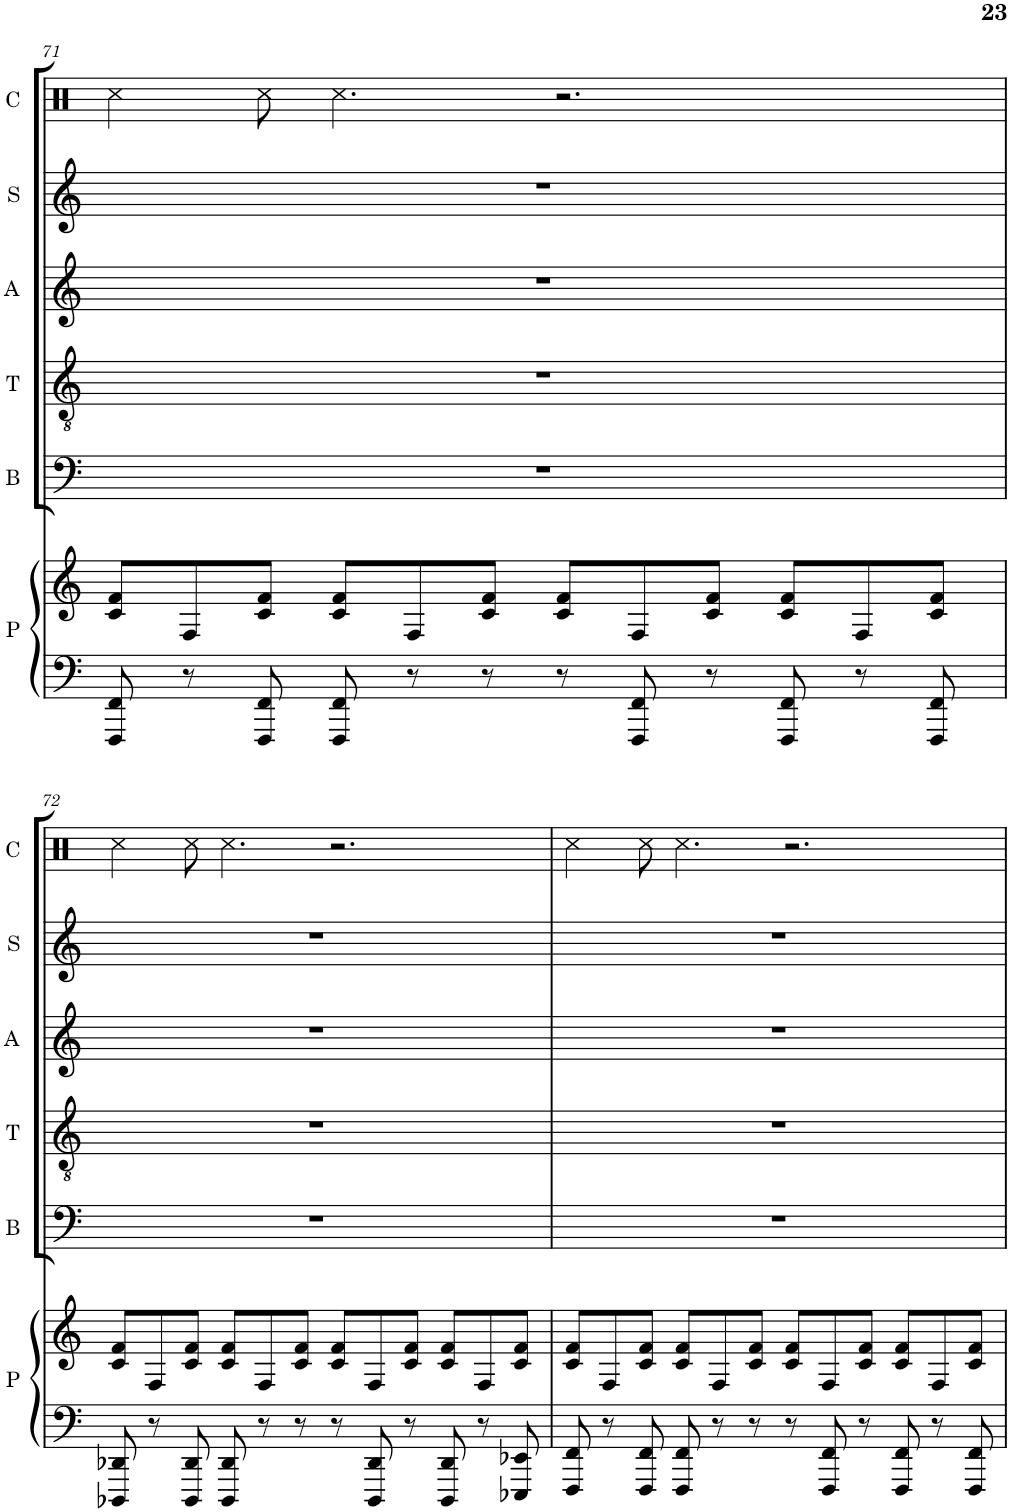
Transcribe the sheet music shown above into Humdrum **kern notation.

**kern	**kern	**kern	**kern	**kern	**kern	**kern
*part6	*part6	*part5	*part4	*part3	*part2	*part1
*staff7	*staff6	*staff5	*staff4	*staff3	*staff2	*staff1
*I"Piano	*	*I"Bass	*I"Tenor	*I"Alto	*I"Soprano	*I"Claps
*I'P	*	*I'B	*I'T	*I'A	*I'S	*I'C
!!LO:PB:g=z
*clefF4	*clefG2	*clefF4	*clefGv2	*clefG2	*clefG2	*clefX
*	*	*	*	*	*	*Trd14c24
*k[]	*k[]	*k[]	*k[]	*k[]	*k[]	*k[]
*M12/8	*M12/8	*M12/8	*M12/8	*M12/8	*M12/8	*M12/8
=71	=71	=71	=71	=71	=71	=71
8FFF/ 8FF/	8c/ 8f/L	1.r	1.r	1.r	1.r	4cc\
8r	8F/	.	.	.	.	.
8FFF/ 8FF/	8c/ 8f/J	.	.	.	.	8cc\
8FFF/ 8FF/	8c/ 8f/L	.	.	.	.	4.cc\
8r	8F/	.	.	.	.	.
8r	8c/ 8f/J	.	.	.	.	.
8r	8c/ 8f/L	.	.	.	.	2.r
8FFF/ 8FF/	8F/	.	.	.	.	.
8r	8c/ 8f/J	.	.	.	.	.
8FFF/ 8FF/	8c/ 8f/L	.	.	.	.	.
8r	8F/	.	.	.	.	.
8FFF/ 8FF/	8c/ 8f/J	.	.	.	.	.
!!LO:LB:g=z
=72	=72	=72	=72	=72	=72	=72
*	*	*	*	*	*	*clefX
8DDD-X/ 8DD-X/	8c/ 8f/L	1.r	1.r	1.r	1.r	4cc\
8r	8F/	.	.	.	.	.
8DDD-/ 8DD-/	8c/ 8f/J	.	.	.	.	8cc\
8DDD-/ 8DD-/	8c/ 8f/L	.	.	.	.	4.cc\
8r	8F/	.	.	.	.	.
8r	8c/ 8f/J	.	.	.	.	.
8r	8c/ 8f/L	.	.	.	.	2.r
8DDD-/ 8DD-/	8F/	.	.	.	.	.
8r	8c/ 8f/J	.	.	.	.	.
8DDD-/ 8DD-/	8c/ 8f/L	.	.	.	.	.
8r	8F/	.	.	.	.	.
8EEE-X/ 8EE-X/	8c/ 8f/J	.	.	.	.	.
=73	=73	=73	=73	=73	=73	=73
8FFF/ 8FF/	8c/ 8f/L	1.r	1.r	1.r	1.r	4cc\
8r	8F/	.	.	.	.	.
8FFF/ 8FF/	8c/ 8f/J	.	.	.	.	8cc\
8FFF/ 8FF/	8c/ 8f/L	.	.	.	.	4.cc\
8r	8F/	.	.	.	.	.
8r	8c/ 8f/J	.	.	.	.	.
8r	8c/ 8f/L	.	.	.	.	2.r
8FFF/ 8FF/	8F/	.	.	.	.	.
8r	8c/ 8f/J	.	.	.	.	.
8FFF/ 8FF/	8c/ 8f/L	.	.	.	.	.
8r	8F/	.	.	.	.	.
8FFF/ 8FF/	8c/ 8f/J	.	.	.	.	.
=	=	=	=	=	=	=
*-	*-	*-	*-	*-	*-	*-
